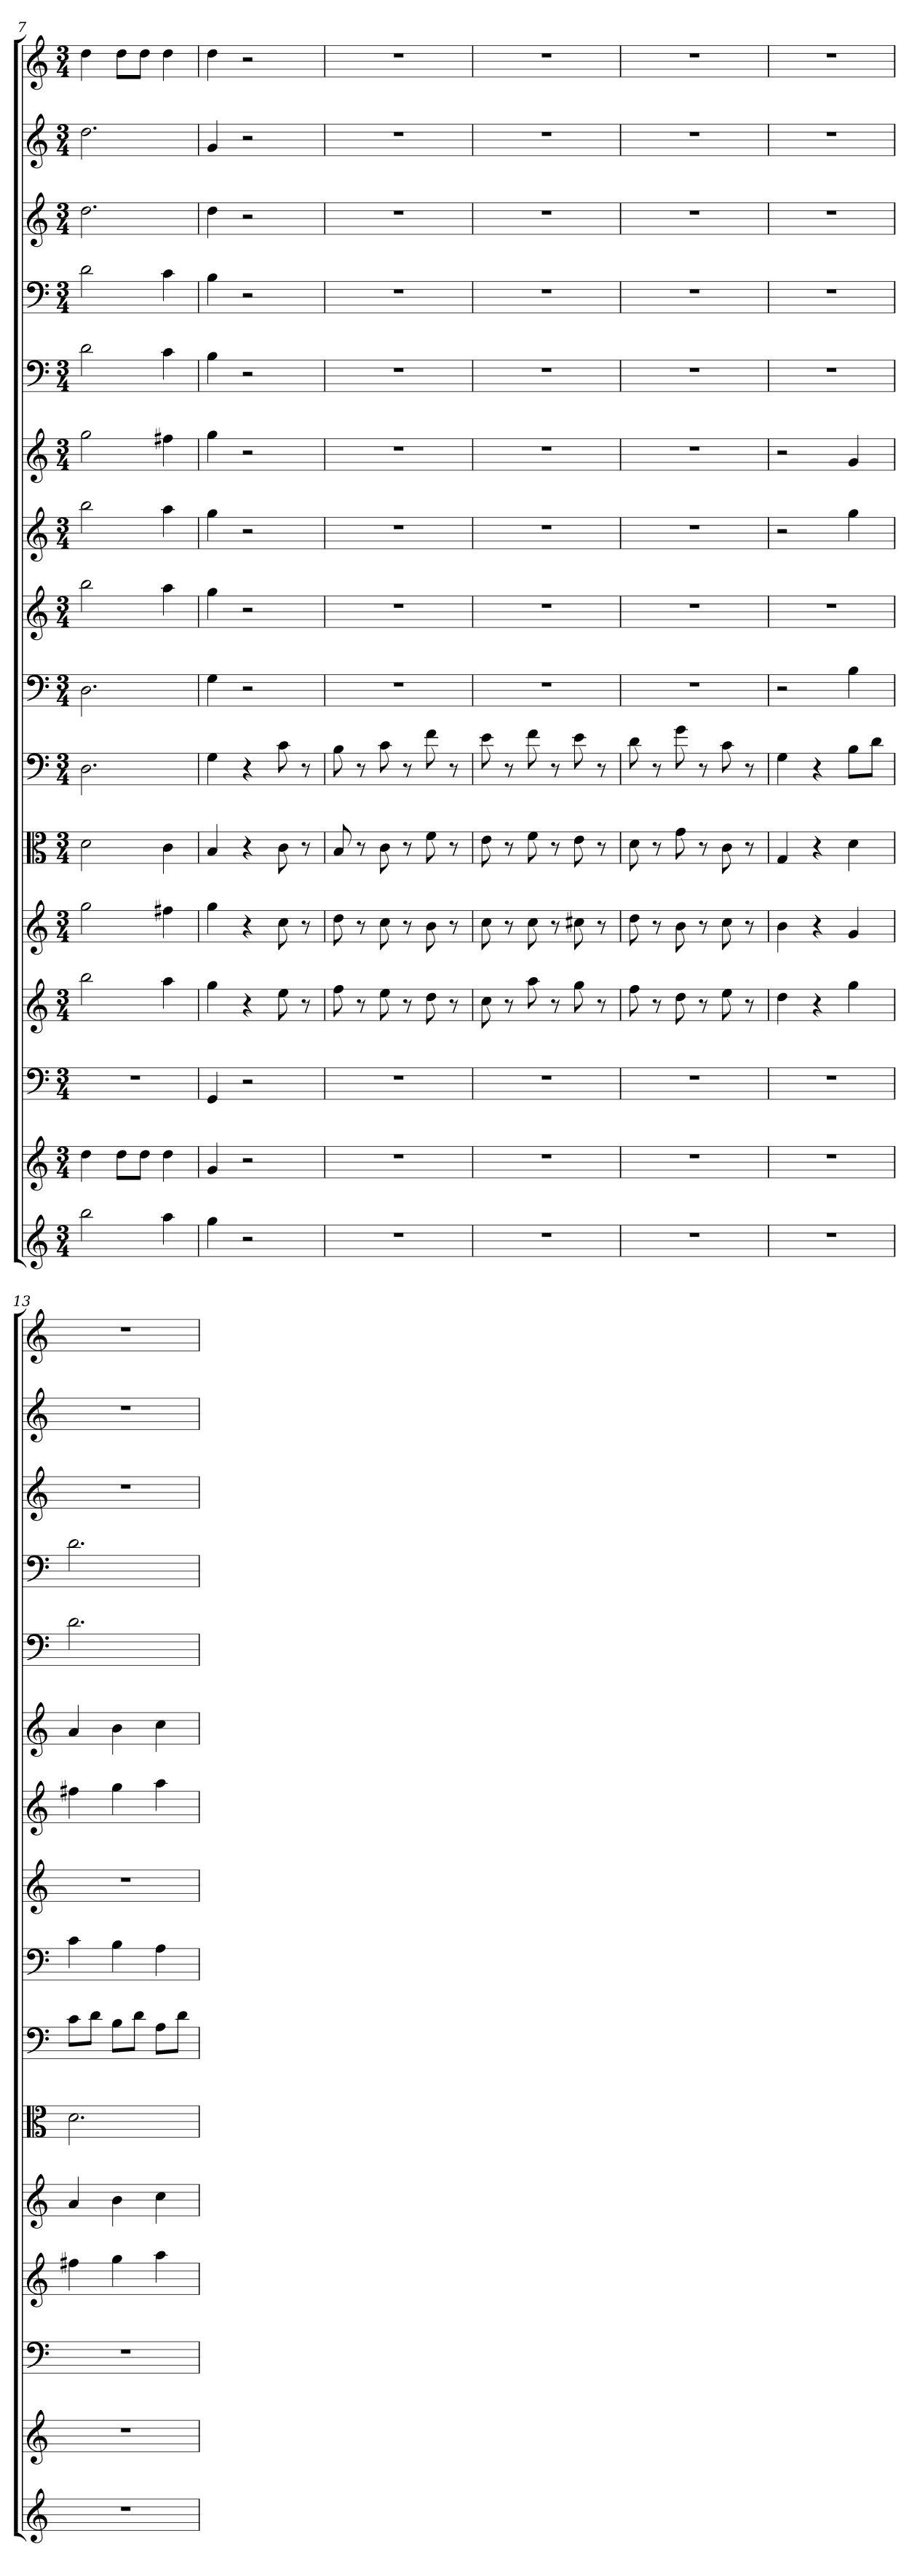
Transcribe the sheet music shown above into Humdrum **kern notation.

**kern	**kern	**kern	**kern	**kern	**kern	**kern	**kern	**kern	**kern	**kern	**kern	**kern	**kern	**kern	**kern
*part16	*part15	*part14	*part13	*part12	*part11	*part10	*part9	*part8	*part7	*part6	*part5	*part4	*part3	*part2	*part1
*staff16	*staff15	*staff14	*staff13	*staff12	*staff11	*staff10	*staff9	*staff8	*staff7	*staff6	*staff5	*staff4	*staff3	*staff2	*staff1
*	*	*clefF4	*	*	*clefC3	*clefF4	*clefF4	*	*	*	*clefF4	*clefF4	*	*	*
*k[]	*k[]	*k[]	*k[]	*k[]	*k[]	*k[]	*k[]	*k[]	*k[]	*k[]	*k[]	*k[]	*k[]	*k[]	*k[]
*C:	*C:	*C:	*C:	*C:	*C:	*C:	*C:	*C:	*C:	*C:	*C:	*C:	*C:	*C:	*C:
*M3/4	*M3/4	*M3/4	*M3/4	*M3/4	*M3/4	*M3/4	*M3/4	*M3/4	*M3/4	*M3/4	*M3/4	*M3/4	*M3/4	*M3/4	*M3/4
=7	=7	=7	=7	=7	=7	=7	=7	=7	=7	=7	=7	=7	=7	=7	=7
2bb	4dd	2.r	2bb	2gg	2d	2.D	2.D	2bb	2bb	2gg	2d	2d	2.dd	2.dd	4dd
.	8ddL	.	.	.	.	.	.	.	.	.	.	.	.	.	8ddL
.	8ddJ	.	.	.	.	.	.	.	.	.	.	.	.	.	8ddJ
4aa	4dd	.	4aa	4ff#X	4c	.	.	4aa	4aa	4ff#X	4c	4c	.	.	4dd
=8	=8	=8	=8	=8	=8	=8	=8	=8	=8	=8	=8	=8	=8	=8	=8
4gg	4g	4GG	4gg	4gg	4B	4G	4G	4gg	4gg	4gg	4B	4B	4dd	4g	4dd
2r	2r	2r	4r	4r	4r	4r	2r	2r	2r	2r	2r	2r	2r	2r	2r
.	.	.	8ee	8cc	8c	8c	.	.	.	.	.	.	.	.	.
.	.	.	8r	8r	8r	8r	.	.	.	.	.	.	.	.	.
=9	=9	=9	=9	=9	=9	=9	=9	=9	=9	=9	=9	=9	=9	=9	=9
2.r	2.r	2.r	8ff	8dd	8B	8B	2.r	2.r	2.r	2.r	2.r	2.r	2.r	2.r	2.r
.	.	.	8r	8r	8r	8r	.	.	.	.	.	.	.	.	.
.	.	.	8ee	8cc	8c	8c	.	.	.	.	.	.	.	.	.
.	.	.	8r	8r	8r	8r	.	.	.	.	.	.	.	.	.
.	.	.	8dd	8b	8f	8f	.	.	.	.	.	.	.	.	.
.	.	.	8r	8r	8r	8r	.	.	.	.	.	.	.	.	.
=10	=10	=10	=10	=10	=10	=10	=10	=10	=10	=10	=10	=10	=10	=10	=10
2.r	2.r	2.r	8cc	8cc	8e	8e	2.r	2.r	2.r	2.r	2.r	2.r	2.r	2.r	2.r
.	.	.	8r	8r	8r	8r	.	.	.	.	.	.	.	.	.
.	.	.	8aa	8cc	8f	8f	.	.	.	.	.	.	.	.	.
.	.	.	8r	8r	8r	8r	.	.	.	.	.	.	.	.	.
.	.	.	8gg	8cc#X	8e	8e	.	.	.	.	.	.	.	.	.
.	.	.	8r	8r	8r	8r	.	.	.	.	.	.	.	.	.
=11	=11	=11	=11	=11	=11	=11	=11	=11	=11	=11	=11	=11	=11	=11	=11
2.r	2.r	2.r	8ff	8dd	8d	8d	2.r	2.r	2.r	2.r	2.r	2.r	2.r	2.r	2.r
.	.	.	8r	8r	8r	8r	.	.	.	.	.	.	.	.	.
.	.	.	8dd	8b	8g	8g	.	.	.	.	.	.	.	.	.
.	.	.	8r	8r	8r	8r	.	.	.	.	.	.	.	.	.
.	.	.	8ee	8cc	8c	8c	.	.	.	.	.	.	.	.	.
.	.	.	8r	8r	8r	8r	.	.	.	.	.	.	.	.	.
=12	=12	=12	=12	=12	=12	=12	=12	=12	=12	=12	=12	=12	=12	=12	=12
2.r	2.r	2.r	4dd	4b	4G	4G	2r	2.r	2r	2r	2.r	2.r	2.r	2.r	2.r
.	.	.	4r	4r	4r	4r	.	.	.	.	.	.	.	.	.
.	.	.	4gg	4g	4d	8B\L	4B	.	4gg	4g	.	.	.	.	.
.	.	.	.	.	.	8d\J	.	.	.	.	.	.	.	.	.
=13	=13	=13	=13	=13	=13	=13	=13	=13	=13	=13	=13	=13	=13	=13	=13
2.r	2.r	2.r	4ff#X	4a	2.d	8c\L	4c	2.r	4ff#X	4a	2.d	2.d	2.r	2.r	2.r
.	.	.	.	.	.	8d\J	.	.	.	.	.	.	.	.	.
.	.	.	4gg	4b	.	8B\L	4B	.	4gg	4b	.	.	.	.	.
.	.	.	.	.	.	8d\J	.	.	.	.	.	.	.	.	.
.	.	.	4aa	4cc	.	8A\L	4A	.	4aa	4cc	.	.	.	.	.
.	.	.	.	.	.	8d\J	.	.	.	.	.	.	.	.	.
=	=	=	=	=	=	=	=	=	=	=	=	=	=	=	=
*-	*-	*-	*-	*-	*-	*-	*-	*-	*-	*-	*-	*-	*-	*-	*-
